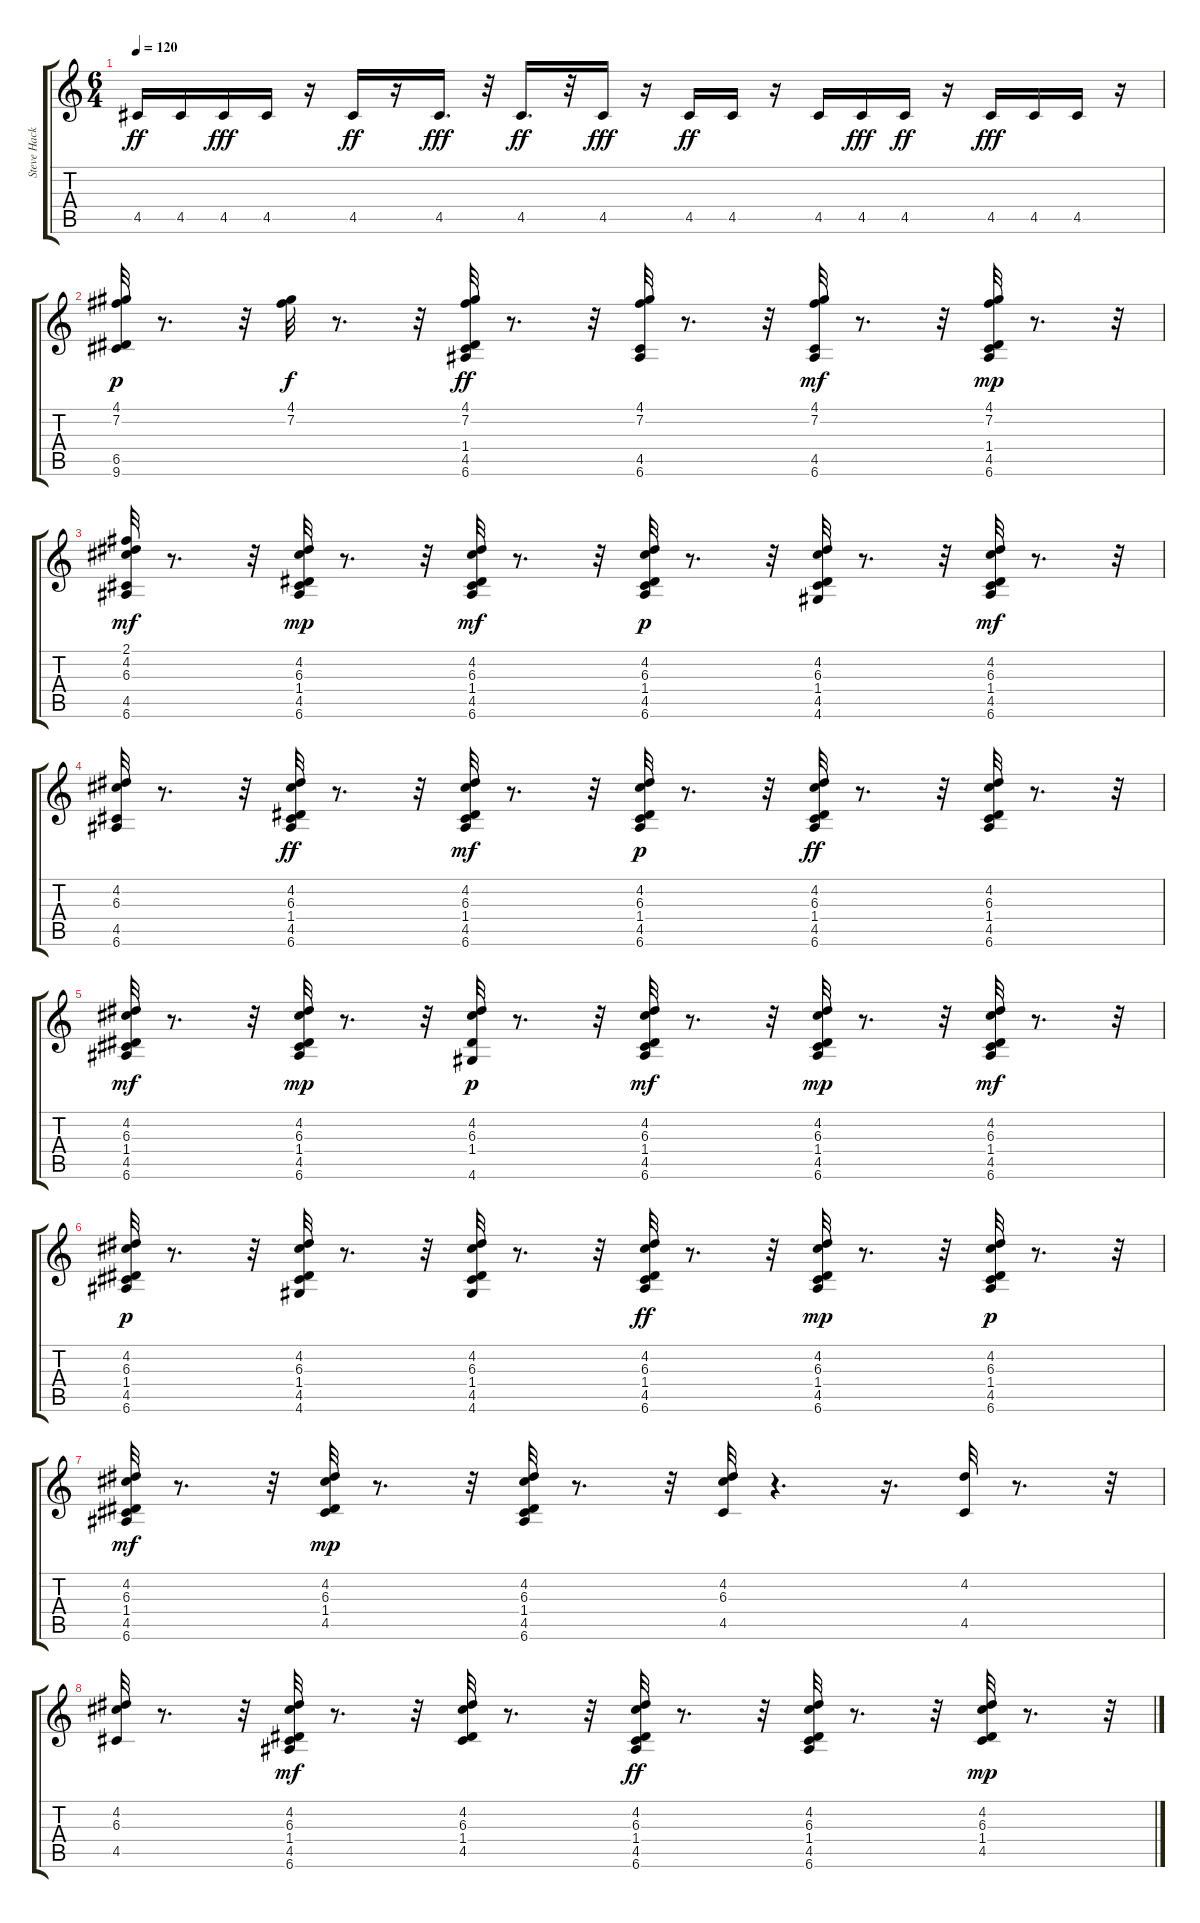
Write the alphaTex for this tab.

\track ("Steve Hackett" "Steve Hack") {solo instrument distortionguitar}
\staff {score tabs}
\tuning (E4 B3 G3 D3 A2 E2) {hide}
\ts (6 4)
\tempo 120
\clef g2
\ks c
4.5.16{dy ff} 4.5.16 4.5.16{dy fff} 4.5.16 r.16 4.5.16{dy ff} r.16 4.5.16{d dy fff} r.32 4.5.16{d dy ff} r.32 4.5.16{dy fff} r.16 4.5.16{dy ff} 4.5.16 r.16 4.5.16 4.5.16{dy fff} 4.5.16{dy ff} r.16 4.5.16{dy fff} 4.5.16 4.5.16 r.16 |
(4.1 7.2 6.5 9.6).32{dy p volume 8} r.8{d} r.32 (4.1 7.2).32{dy f} r.8{d} r.32 (4.1 7.2 1.4 4.5 6.6).32{dy ff} r.8{d} r.32 (4.1 7.2 4.5 6.6).32 r.8{d} r.32 (4.1 7.2 4.5 6.6).32{dy mf} r.8{d} r.32 (4.1 7.2 1.4 4.5 6.6).32{dy mp} r.8{d} r.32 |
(2.1 4.2 6.3 4.5 6.6).32{dy mf} r.8{d} r.32 (4.2 6.3 1.4 4.5 6.6).32{dy mp} r.8{d} r.32 (4.2 6.3 1.4 4.5 6.6).32{dy mf} r.8{d} r.32 (4.2 6.3 1.4 4.5 6.6).32{dy p} r.8{d} r.32 (4.2 6.3 1.4 4.5 4.6).32 r.8{d} r.32 (4.2 6.3 1.4 4.5 6.6).32{dy mf} r.8{d} r.32 |
(4.2 6.3 4.5 6.6).32 r.8{d} r.32 (4.2 6.3 1.4 4.5 6.6).32{dy ff} r.8{d} r.32 (4.2 6.3 1.4 4.5 6.6).32{dy mf} r.8{d} r.32 (4.2 6.3 1.4 4.5 6.6).32{dy p} r.8{d} r.32 (4.2 6.3 1.4 4.5 6.6).32{dy ff} r.8{d} r.32 (4.2 6.3 1.4 4.5 6.6).32 r.8{d} r.32 |
(4.2 6.3 1.4 4.5 6.6).32{dy mf} r.8{d} r.32 (4.2 6.3 1.4 4.5 6.6).32{dy mp} r.8{d} r.32 (4.2 6.3 1.4 4.6).32{dy p} r.8{d} r.32 (4.2 6.3 1.4 4.5 6.6).32{dy mf} r.8{d} r.32 (4.2 6.3 1.4 4.5 6.6).32{dy mp} r.8{d} r.32 (4.2 6.3 1.4 4.5 6.6).32{dy mf} r.8{d} r.32 |
(4.2 6.3 1.4 4.5 6.6).32{dy p} r.8{d} r.32 (4.2 6.3 1.4 4.5 4.6).32 r.8{d} r.32 (4.2 6.3 1.4 4.5 4.6).32 r.8{d} r.32 (4.2 6.3 1.4 4.5 6.6).32{dy ff} r.8{d} r.32 (4.2 6.3 1.4 4.5 6.6).32{dy mp} r.8{d} r.32 (4.2 6.3 1.4 4.5 6.6).32{dy p} r.8{d} r.32 |
(4.2 6.3 1.4 4.5 6.6).32{dy mf} r.8{d} r.32 (4.2 6.3 1.4 4.5).32{dy mp} r.8{d} r.32 (4.2 6.3 1.4 4.5 6.6).32 r.8{d} r.32 (4.2 6.3 4.5).32 r.4{d} r.16{d} (4.2 4.5).32 r.8{d} r.32 |
(4.2 6.3 4.5).32 r.8{d} r.32 (4.2 6.3 1.4 4.5 6.6).32{dy mf} r.8{d} r.32 (4.2 6.3 1.4 4.5).32 r.8{d} r.32 (4.2 6.3 1.4 4.5 6.6).32{dy ff} r.8{d} r.32 (4.2 6.3 1.4 4.5 6.6).32 r.8{d} r.32 (4.2 6.3 1.4 4.5).32{dy mp} r.8{d} r.32
